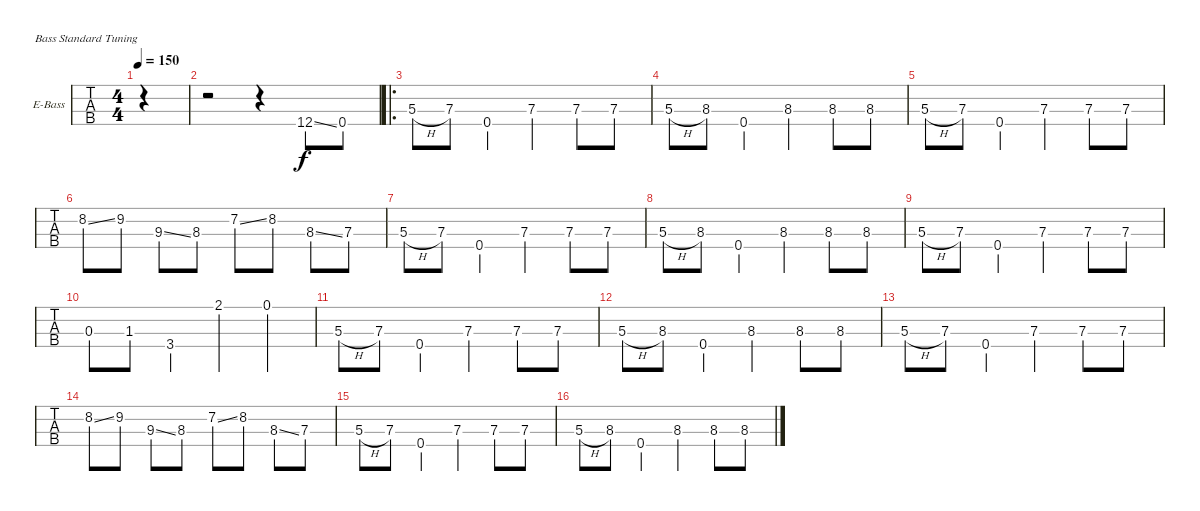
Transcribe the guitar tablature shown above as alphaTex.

\bracketExtendMode groupsimilarinstruments
\firstSystemTrackNameOrientation horizontal
\otherSystemsTrackNameOrientation horizontal
\track ("Electric Bass" "E-Bass") {instrument electricbassfinger}
\staff {tabs}
\tuning (G2 D2 A1 E1)
\ts (4 4)
\tempo 150
\clef f4
\scale
0.497414
\ks c
|
\scale
0.502627 r.2 r.4 12.4{ss}.8 0.4.8 |
\ro
\scale
0.52375 5.3{h}.8 7.3.8 0.4.4 7.3.4 7.3.8 7.3.8 |
\scale
0.47621 5.3{h}.8 8.3.8 0.4.4 8.3.4 8.3.8 8.3.8 |
5.3{h}.8 7.3.8 0.4.4 7.3.4 7.3.8 7.3.8 |
8.2{ss}.8 9.2.8 9.3{ss}.8 8.3.8 7.2{ss}.8 8.2.8 8.3{ss}.8 7.3.8 |
\scale
0.515564 5.3{h}.8 7.3.8 0.4.4 7.3.4 7.3.8 7.3.8 |
\scale
0.48435 5.3{h}.8 8.3.8 0.4.4 8.3.4 8.3.8 8.3.8 |
\scale
0.522429 5.3{h}.8 7.3.8 0.4.4 7.3.4 7.3.8 7.3.8 |
\scale
0.477506 0.3.8 1.3.8 3.4.4 2.1.4 0.1.4 |
\scale
0.526989 5.3{h}.8 7.3.8 0.4.4 7.3.4 7.3.8 7.3.8 |
\scale
0.472954 5.3{h}.8 8.3.8 0.4.4 8.3.4 8.3.8 8.3.8 |
\scale
0.519471 5.3{h}.8 7.3.8 0.4.4 7.3.4 7.3.8 7.3.8 |
\scale
0.480532 8.2{ss}.8 9.2.8 9.3{ss}.8 8.3.8 7.2{ss}.8 8.2.8 8.3{ss}.8 7.3.8 |
\scale
0.519848 5.3{h}.8 7.3.8 0.4.4 7.3.4 7.3.8 7.3.8 |
\scale
0.480077 5.3{h}.8 8.3.8 0.4.4 8.3.4 8.3.8 8.3.8
